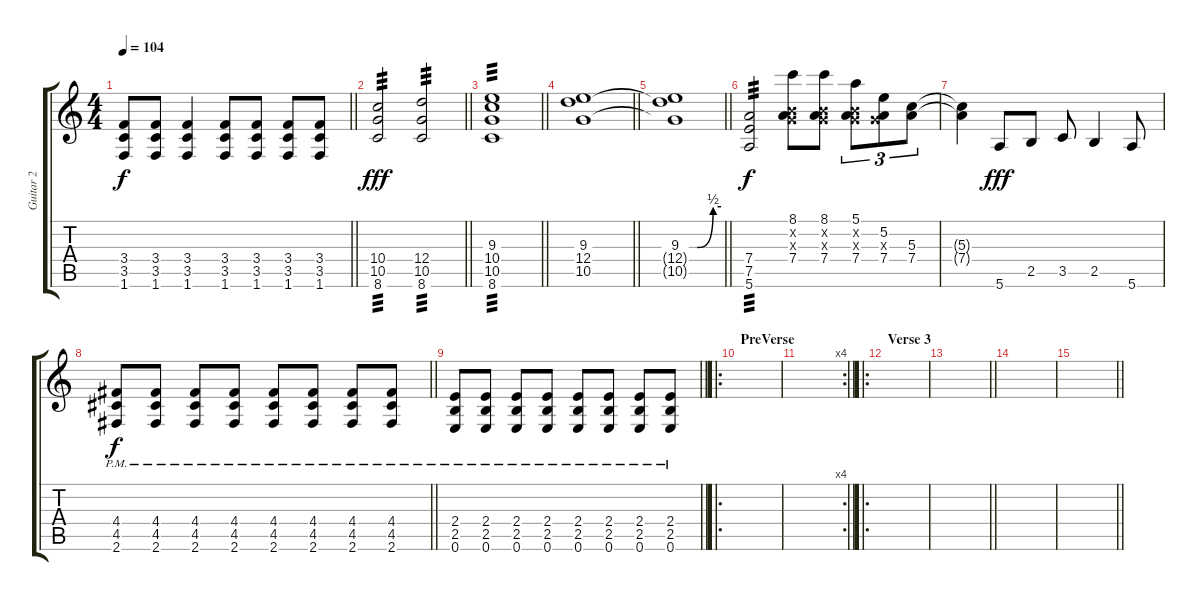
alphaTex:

\track ("Guitar 2" "Guitar 2") {instrument overdrivenguitar}
\staff {score tabs}
\tuning (E4 B3 G3 D3 A2 E2) {hide}
\ts (4 4)
\tempo 104
\clef g2
\barLineRight lightlight
\ks c
(3.4{t} 3.5{t} 1.6{t}).8{dy f} (3.4 3.5 1.6).8 (3.4 3.5 1.6).4 (3.4 3.5 1.6).8 (3.4 3.5 1.6).8 (3.4 3.5 1.6).8 (3.4 3.5 1.6).8 |
\barLineRight lightlight
(10.4 10.5 8.6).2{tp 3 dy fff} (12.4 10.5 8.6).2{tp 3} |
\barLineRight lightlight
(9.3 10.4 10.5 8.6).1{tp 3} |
\barLineRight lightlight
(9.3 12.4 10.5).1 |
\barLineRight lightlight
(9.3{be (custom 0 0 15 0 45 2 60 2)} 12.4{t} 10.5{t}).1 |
(7.4 7.5 5.6).2{tp 3 dy f} (8.1 0.2{x} 0.3{x} 7.4).8 (8.1 0.2{x} 0.3{x} 7.4).8 (5.1 0.2{x} 0.3{x} 7.4).8{tu (3 2)} (5.2 0.3{x} 7.4).8{tu (3 2)} (5.3 7.4).8{tu (3 2)} |
(5.3{t} 7.4{t}).4 5.6.8{dy fff} 2.5.8 3.5.8 2.5.4 5.6.8 |
\barLineRight lightlight
(4.4{pm} 4.5{pm} 2.6{pm}).8{dy f} (4.4{pm} 4.5{pm} 2.6{pm}).8 (4.4{pm} 4.5{pm} 2.6{pm}).8 (4.4{pm} 4.5{pm} 2.6{pm}).8 (4.4{pm} 4.5{pm} 2.6{pm}).8 (4.4{pm} 4.5{pm} 2.6{pm}).8 (4.4{pm} 4.5{pm} 2.6{pm}).8 (4.4{pm} 4.5{pm} 2.6{pm}).8 |
\barLineRight lightlight
(2.4{pm} 2.5{pm} 0.6{pm}).8 (2.4{pm} 2.5{pm} 0.6{pm}).8 (2.4{pm} 2.5{pm} 0.6{pm}).8 (2.4{pm} 2.5{pm} 0.6{pm}).8 (2.4{pm} 2.5{pm} 0.6{pm}).8 (2.4{pm} 2.5{pm} 0.6{pm}).8 (2.4{pm} 2.5{pm} 0.6{pm}).8 (2.4{pm} 2.5{pm} 0.6{pm}).8 |
\ro
\section ("" "PreVerse")
|
\rc 4
\barLineRight lightlight
|
\ro
\section ("" "Verse 3")
|
\barLineRight lightlight
|
|
\barLineRight lightlight
